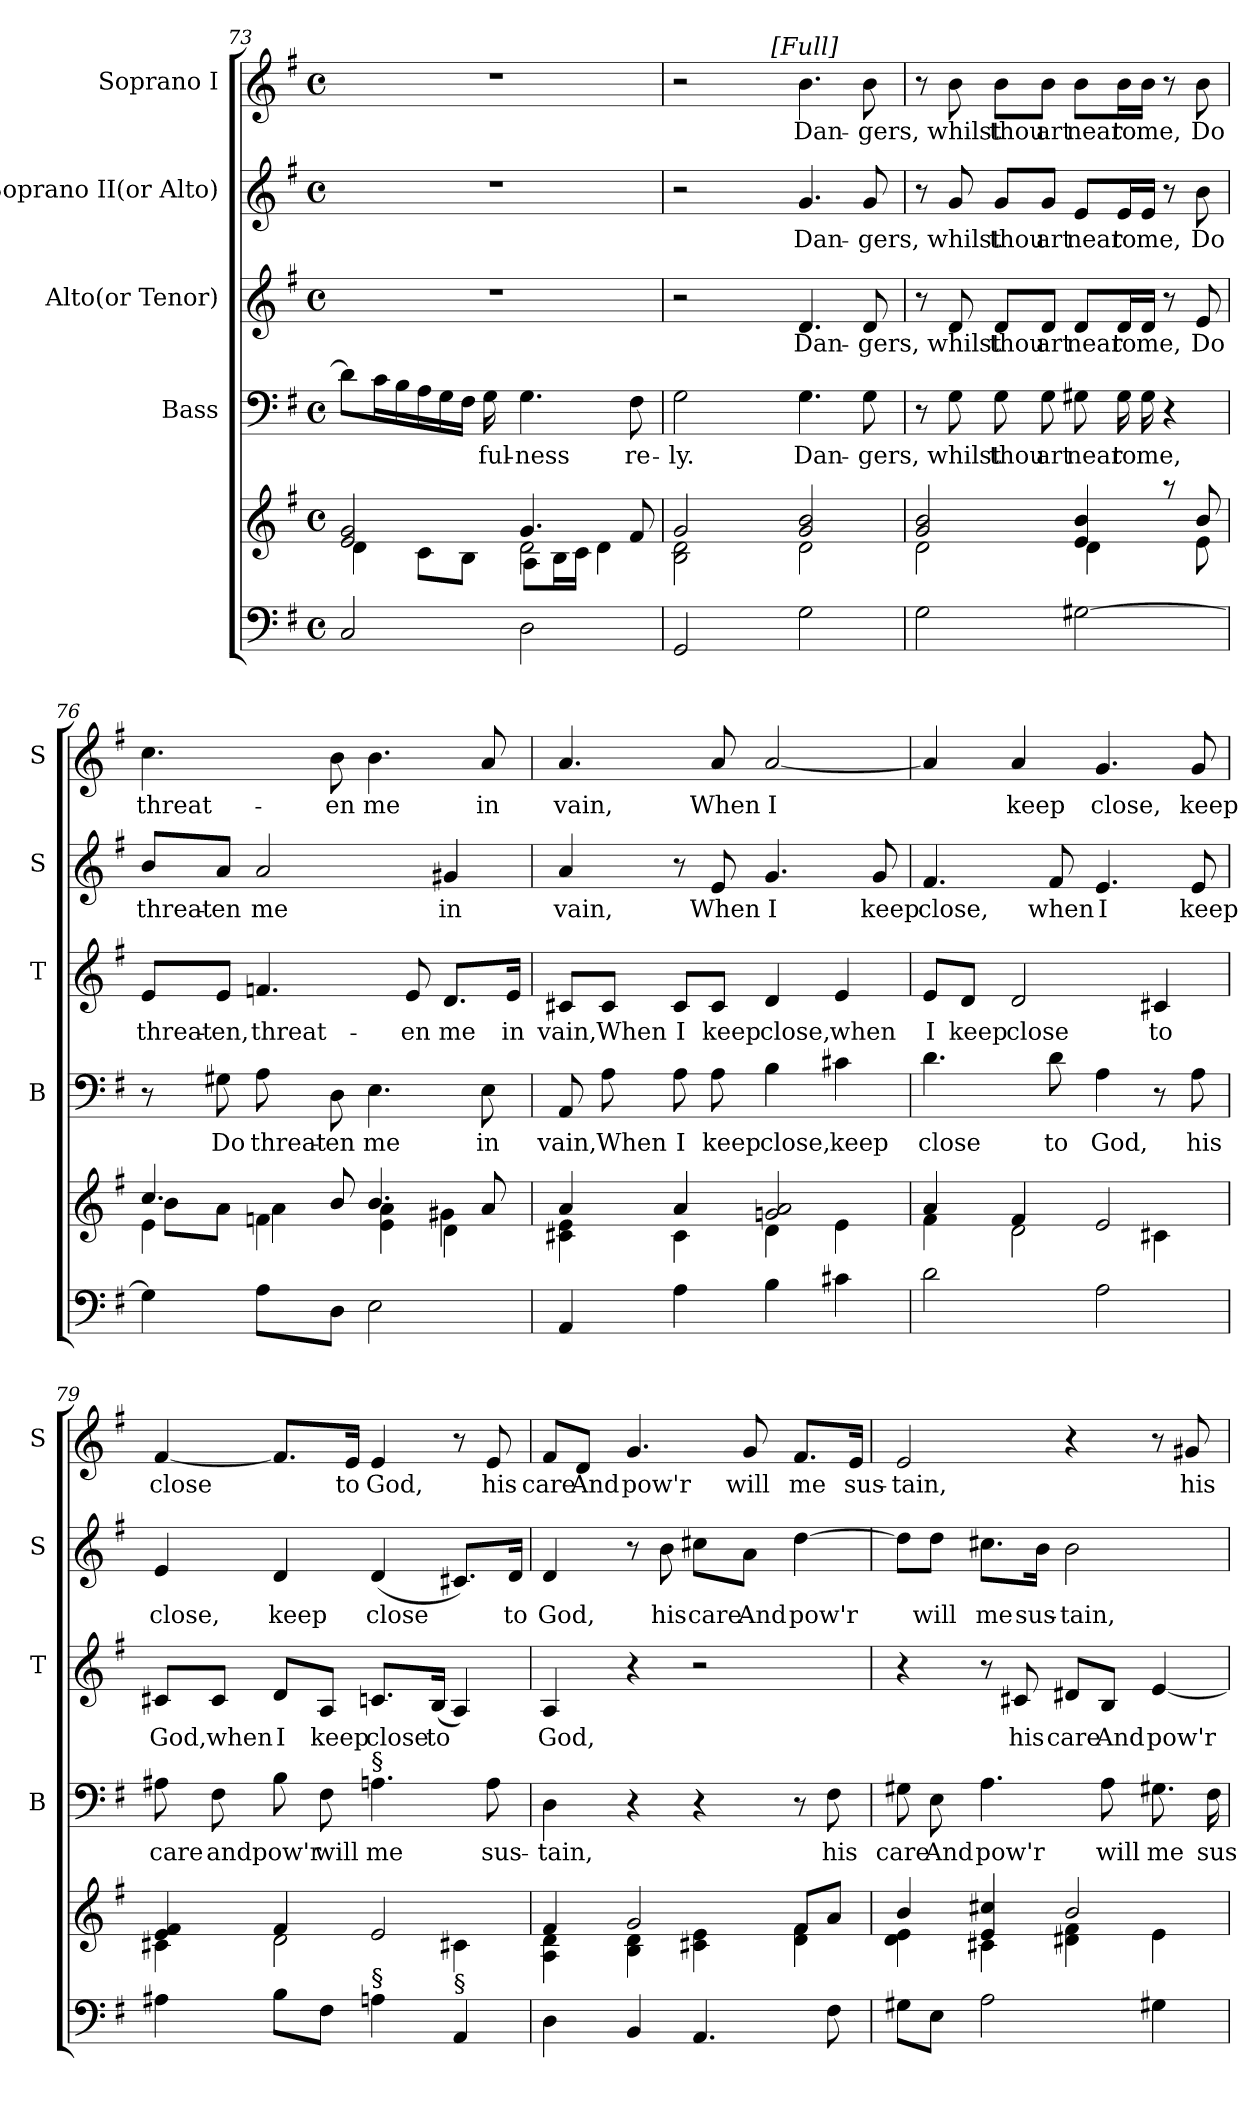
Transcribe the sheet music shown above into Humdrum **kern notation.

**kern	**kern	**kern	**text	**kern	**text	**kern	**text	**kern	**text
*part5	*part5	*part4	*part4	*part3	*part3	*part2	*part2	*part1	*part1
*staff6	*staff5	*staff4	*staff4	*staff3	*staff3	*staff2	*staff2	*staff1	*staff1
*	*	*I"Bass	*	*I"Alto(or Tenor)	*	*I"Soprano II(or Alto)	*	*I"Soprano I	*
*	*	*I'B	*	*I'T	*	*I'S	*	*I'S	*
*clefF4	*clefG2	*clefF4	*	*clefG2	*	*clefG2	*	*clefG2	*
*	*	*	*	*ITrd7c12	*	*	*	*	*
*k[f#]	*k[f#]	*k[f#]	*	*k[f#]	*	*k[f#]	*	*k[f#]	*
*G:	*G:	*G:	*	*G:	*	*G:	*	*G:	*
*M4/4	*M4/4	*M4/4	*	*M4/4	*	*M4/4	*	*M4/4	*
*met(c)	*met(c)	*met(c)	*	*met(c)	*	*met(c)	*	*met(c)	*
=73	=73	=73	=73	=73	=73	=73	=73	=73	=73
*	*^	*	*	*	*	*	*	*	*
*	*	*^	*	*	*	*	*	*	*	*
2C/	2e/ 2g/	4d\	2ryy	8d\L]	.	1r	.	1r	.	1r	.
.	.	.	.	16c\L	.	.	.	.	.	.	.
.	.	.	.	16B\	.	.	.	.	.	.	.
.	.	8c\L	.	16A\	.	.	.	.	.	.	.
.	.	.	.	16G\	.	.	.	.	.	.	.
.	.	8B\J	.	16F#\JJ	.	.	.	.	.	.	.
!	!	!	!	!	!LO:LY:b	!	!	!	!	!	!
.	.	.	.	16G\	-ful-	.	.	.	.	.	.
!	!	!	!	!	!LO:LY:b	!	!	!	!	!	!
2D\	4.g/	2d\	8A\L	4.G\	-ness	.	.	.	.	.	.
.	.	.	16B\L	.	.	.	.	.	.	.	.
.	.	.	16c\JJ	.	.	.	.	.	.	.	.
.	.	.	4d\	.	.	.	.	.	.	.	.
!	!	!	!	!	!LO:LY:b	!	!	!	!	!	!
.	8f#/	.	.	8F#\	re-	.	.	.	.	.	.
*	*	*v	*v	*	*	*	*	*	*	*	*
!!LO:LB:g=z
=74	=74	=74	=74	=74	=74	=74	=74	=74	=74	=74
!	!	!	!	!LO:LY:b	!	!	!	!	!	!
*	*	*	*	*	*	*	*	*	*^	*
2GG/	2g/	2B\ 2d\	2G\	-ly.	2r	.	2r	.	2r	4ryy	.
.	.	.	.	.	.	.	.	.	.	8ryy	.
.	.	.	.	.	.	.	.	.	.	32ryy	.
!	!	!	!	!	!	!	!	!	!	!LO:TX:a:B:t=[Full]	!
.	.	.	.	.	.	.	.	.	.	2ryy	.
!	!	!	!	!LO:LY:b	!	!LO:LY:b	!	!LO:LY:b	!	!	!LO:LY:b
2G\	2g/ 2b/	2d\	4.G\	Dan-	4.D/	Dan-	4.g/	Dan-	4.b\	.	Dan-
!	!	!	!	!LO:LY:b	!	!LO:LY:b	!	!LO:LY:b	!	!	!LO:LY:b
.	.	.	8G\	-gers,	8D/	-gers,	8g/	-gers,	8b\	.	-gers,
.	.	.	.	.	.	.	.	.	.	16.ryy	.
*	*	*	*	*	*	*	*	*	*v	*v	*
=75	=75	=75	=75	=75	=75	=75	=75	=75	=75	=75
2G\	2g/ 2b/	2d\	8r	.	8r	.	8r	.	8r	.
!	!	!	!	!LO:LY:b	!	!LO:LY:b	!	!LO:LY:b	!	!LO:LY:b
.	.	.	8G\	whilst	8D/	whilst	8g/	whilst	8b\	whilst
!	!	!	!	!LO:LY:b	!	!LO:LY:b	!	!LO:LY:b	!	!LO:LY:b
.	.	.	8G\	thou	8D/L	thou	8g/L	thou	8b\L	thou
!	!	!	!	!LO:LY:b	!	!LO:LY:b	!	!LO:LY:b	!	!LO:LY:b
.	.	.	8G\	art	8D/J	art	8g/J	art	8b\J	art
!	!	!	!	!LO:LY:b	!	!LO:LY:b	!	!LO:LY:b	!	!LO:LY:b
[>2G#X\	4e/ 4b/	4d\	8G#X\	near	8D/L	near	8e/L	near	8b\L	near
!	!	!	!	!LO:LY:b	!	!LO:LY:b	!	!LO:LY:b	!	!LO:LY:b
.	.	.	16G#\	to	16D/L	to	16e/L	to	16b\L	to
!	!	!	!	!LO:LY:b	!	!LO:LY:b	!	!LO:LY:b	!	!LO:LY:b
.	.	.	16G#\	me,	16D/JJ	me,	16e/JJ	me,	16b\JJ	me,
.	8raa	8ryy	4r	.	8r	.	8r	.	8r	.
!	!	!	!	!	!	!LO:LY:b	!	!LO:LY:b	!	!LO:LY:b
.	8b/	8e\	.	.	8E/	Do	8b\	Do	8b\	Do
=76	=76	=76	=76	=76	=76	=76	=76	=76	=76	=76
*	*	*^	*	*	*	*	*	*	*	*
!	!	!	!	!	!	!	!LO:LY:b	!	!LO:LY:b	!	!LO:LY:b
4G#\]	4.cc/	4e\	8b\L	8r	.	8E/L	threat-	8b/L	threat-	4.cc\	threat-
!	!	!	!	!	!LO:LY:b	!	!LO:LY:b	!	!LO:LY:b	!	!
.	.	.	8a\J	8G#X\	Do	8E/J	-en,	8a/J	-en	.	.
!	!	!	!	!	!LO:LY:b	!	!LO:LY:b	!	!LO:LY:b	!	!
8A\L	.	4fn\	4a\	8A\	threat-	4.Fn/	threat-	2a/	me	.	.
!	!	!	!	!	!LO:LY:b	!	!	!	!	!	!LO:LY:b
8D\J	8b/	.	.	8D\	-en	.	.	.	.	8b\	-en
!	!	!	!	!	!LO:LY:b	!	!	!	!	!	!LO:LY:b
2E\	4.b/	4e\ 4a\	4ryy	4.E\	me	.	.	.	.	4.b\	me
!	!	!	!	!	!	!	!LO:LY:b	!	!	!	!
.	.	.	.	.	.	8E/	-en	.	.	.	.
!	!	!	!	!	!	!	!LO:LY:b	!	!LO:LY:b	!	!
.	.	4d\	4g#X\	.	.	8.D/L	me	4g#X/	in	.	.
!	!	!	!	!	!LO:LY:b	!	!	!	!	!	!LO:LY:b
.	8a/	.	.	8E\	in	.	.	.	.	8a/	in
!	!	!	!	!	!	!	!LO:LY:b	!	!	!	!
.	.	.	.	.	.	16E/Jk	in	.	.	.	.
*	*	*v	*v	*	*	*	*	*	*	*	*
!!LO:LB:g=z
=77	=77	=77	=77	=77	=77	=77	=77	=77	=77	=77
!	!	!	!	!LO:LY:b	!	!LO:LY:b	!	!LO:LY:b	!	!LO:LY:b
4AA/	4a/	4c#X\ 4e\	8AA/	vain,	8C#X/L	vain,	4a/	vain,	4.a/	vain,
!	!	!	!	!LO:LY:b	!	!LO:LY:b	!	!	!	!
.	.	.	8A\	When	8C#/J	When	.	.	.	.
!	!	!	!	!LO:LY:b	!	!LO:LY:b	!	!	!	!
4A\	4a/	4c#\	8A\	I	8C#/L	I	8r	.	.	.
!	!	!	!	!LO:LY:b	!	!LO:LY:b	!	!LO:LY:b	!	!LO:LY:b
.	.	.	8A\	keep	8C#/J	keep	8e/	When	8a/	When
!	!	!	!	!LO:LY:b	!	!LO:LY:b	!	!LO:LY:b	!	!LO:LY:b
4B\	2gn/ 2a/	4d\	4B\	close,	4D/	close,	4.g/	I	[<2a/	I
!	!	!	!	!LO:LY:b	!	!LO:LY:b	!	!	!	!
4c#X\	.	4e\	4c#X\	keep	4E/	when	.	.	.	.
!	!	!	!	!	!	!	!	!LO:LY:b	!	!
.	.	.	.	.	.	.	8g/	keep	.	.
=78	=78	=78	=78	=78	=78	=78	=78	=78	=78	=78
!	!	!	!	!LO:LY:b	!	!LO:LY:b	!	!LO:LY:b	!	!
2d\	4a/	4f#\	4.d\	close	8E/L	I	4.f#/	close,	4a/]	.
!	!	!	!	!	!	!LO:LY:b	!	!	!	!
.	.	.	.	.	8D/J	keep	.	.	.	.
!	!	!	!	!	!	!LO:LY:b	!	!	!	!LO:LY:b
.	4f#/	2d\	.	.	2D/	close	.	.	4a/	keep
!	!	!	!	!LO:LY:b	!	!	!	!LO:LY:b	!	!
.	.	.	8d\	to	.	.	8f#/	when	.	.
!	!	!	!	!LO:LY:b	!	!	!	!LO:LY:b	!	!LO:LY:b
2A\	2e/	.	4A\	God,	.	.	4.e/	I	4.g/	close,
!	!	!	!	!	!	!LO:LY:b	!	!	!	!
.	.	4c#X\	8r	.	4C#X/	to	.	.	.	.
!	!	!	!	!LO:LY:b	!	!	!	!LO:LY:b	!	!LO:LY:b
.	.	.	8A\	his	.	.	8e/	keep	8g/	keep
=79	=79	=79	=79	=79	=79	=79	=79	=79	=79	=79
!	!	!	!	!LO:LY:b	!	!LO:LY:b	!	!LO:LY:b	!	!LO:LY:b
4A#X\	4e/ 4f#/	4c#\	8A#X\	care	8C#X/L	God,	4e/	close,	[<4f#/	close
!	!	!	!	!LO:LY:b	!	!LO:LY:b	!	!	!	!
.	.	.	8F#\	and	8C#/J	when	.	.	.	.
!	!	!	!	!LO:LY:b	!	!LO:LY:b	!	!LO:LY:b	!	!
8B\L	4f#/	2d\	8B\	pow'r	8D/L	I	4d/	keep	8.f#/L]	.
!	!	!	!	!LO:LY:b	!	!LO:LY:b	!	!	!	!
8F#\J	.	.	8F#\	will	8AA/J	keep	.	.	.	.
!	!	!	!	!	!	!	!	!	!	!LO:LY:b
.	.	.	.	.	.	.	.	.	16e/Jk	to
!	!	!	!LO:TX:a:t=§	!	!	!	!	!	!	!
!LO:TX:a:t=§	!	!	!	!	!	!	!	!	!	!
!	!	!	!	!LO:LY:b	!	!LO:LY:b	!	!LO:LY:b	!	!LO:LY:b
4A\	2e/	.	4.A\	me	8.Cn/L	close	(<4d/	close	4e/	God,
!	!	!	!	!	!	!LO:LY:b	!	!	!	!
.	.	.	.	.	(<16BB/Jk	to	.	.	.	.
!LO:TX:a:t=§	!	!	!	!	!	!	!	!	!	!
4AA/	.	4c#X\	.	.	4AA/)	.	8.c#X/L)	.	8r	.
!	!	!	!	!LO:LY:b	!	!	!	!	!	!LO:LY:b
.	.	.	8A\	sus-	.	.	.	.	8e/	his
!	!	!	!	!	!	!	!	!LO:LY:b	!	!
.	.	.	.	.	.	.	16d/Jk	to	.	.
!!LO:PB:g=z
=80	=80	=80	=80	=80	=80	=80	=80	=80	=80	=80
!	!	!	!	!LO:LY:b	!	!LO:LY:b	!	!LO:LY:b	!	!LO:LY:b
4D\	4f#/	4A\ 4d\	4D\	-tain,	4AA/	God,	4d/	God,	8f#/L	care
!	!	!	!	!	!	!	!	!	!	!LO:LY:b
.	.	.	.	.	.	.	.	.	8d/J	And
!	!	!	!	!	!	!	!	!	!	!LO:LY:b
4BB/	2g/	4B\ 4d\	4r	.	4r	.	8r	.	4.g/	pow'r
!	!	!	!	!	!	!	!	!LO:LY:b	!	!
.	.	.	.	.	.	.	8b\	his	.	.
!	!	!	!	!	!	!	!	!LO:LY:b	!	!
4.AA/	.	4c#X\ 4e\	4r	.	2r	.	8cc#X\L	care	.	.
!	!	!	!	!	!	!	!	!LO:LY:b	!	!LO:LY:b
.	.	.	.	.	.	.	8a\J	And	8g/	will
!	!	!	!	!	!	!	!	!LO:LY:b	!	!LO:LY:b
.	8f#/L	4d\ 4f#\	8r	.	.	.	[>4dd\	pow'r	8.f#/L	me
!	!	!	!	!LO:LY:b	!	!	!	!	!	!
8F#\	8a/J	.	8F#\	his	.	.	.	.	.	.
!	!	!	!	!	!	!	!	!	!	!LO:LY:b
.	.	.	.	.	.	.	.	.	16e/Jk	sus-
=81	=81	=81	=81	=81	=81	=81	=81	=81	=81	=81
!	!	!	!	!LO:LY:b	!	!	!	!	!	!LO:LY:b
8G#X\L	4b/	4d\ 4e\	8G#X\	care	4r	.	8dd\L]	.	2e/	-tain,
!	!	!	!	!LO:LY:b	!	!	!	!LO:LY:b	!	!
8E\J	.	.	8E\	And	.	.	8dd\J	will	.	.
!	!	!	!	!LO:LY:b	!	!	!	!LO:LY:b	!	!
2A\	4e/ 4cc#X/	4c#X\	4.A\	pow'r	8r	.	8.cc#X\L	me	.	.
!	!	!	!	!	!	!LO:LY:b	!	!	!	!
.	.	.	.	.	8C#X/	his	.	.	.	.
!	!	!	!	!	!	!	!	!LO:LY:b	!	!
.	.	.	.	.	.	.	16b\Jk	sus-	.	.
!	!	!	!	!	!	!LO:LY:b	!	!LO:LY:b	!	!
.	2b/	4d#X\ 4f#\	.	.	8D#X/L	care	2b\	-tain,	4r	.
!	!	!	!	!LO:LY:b	!	!LO:LY:b	!	!	!	!
.	.	.	8A\	will	8BB/J	And	.	.	.	.
!	!	!	!	!LO:LY:b	!	!LO:LY:b	!	!	!	!
4G#X\	.	4e\	8.G#X\	me	[<4E/	pow'r	.	.	8r	.
!	!	!	!	!	!	!	!	!	!	!LO:LY:b
.	.	.	.	.	.	.	.	.	8g#X/	his
!	!	!	!	!LO:LY:b	!	!	!	!	!	!
.	.	.	16F#\	sus-	.	.	.	.	.	.
*	*v	*v	*	*	*	*	*	*	*	*
=	=	=	=	=	=	=	=	=	=
*-	*-	*-	*-	*-	*-	*-	*-	*-	*-
